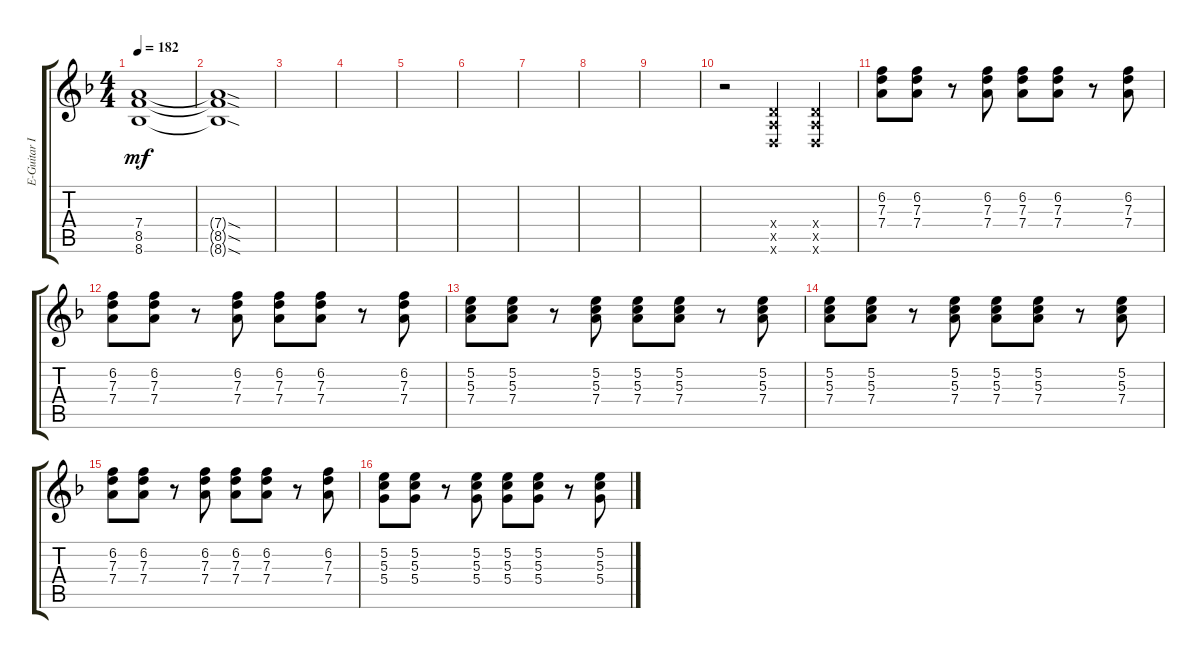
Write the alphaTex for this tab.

\track ("E-Guitar II" "E-Guitar I") {instrument overdrivenguitar}
\staff {score tabs}
\tuning (E4 B3 G3 D3 A2 D2) {hide}
\ts (4 4)
\tempo 182
\clef g2
\ks f
(7.4{t} 8.5{t} 8.6{t}).1{dy mf} |
(7.4{sod t} 8.5{sod t} 8.6{sod t}).1 |
|
|
|
|
|
|
|
r.2 (0.4{x} 0.5{x} 0.6{x}).4 (0.4{x} 0.5{x} 0.6{x}).4 |
(6.2 7.3 7.4).8 (6.2 7.3 7.4).8 r.8 (6.2 7.3 7.4).8 (6.2 7.3 7.4).8 (6.2 7.3 7.4).8 r.8 (6.2 7.3 7.4).8 |
(6.2 7.3 7.4).8 (6.2 7.3 7.4).8 r.8 (6.2 7.3 7.4).8 (6.2 7.3 7.4).8 (6.2 7.3 7.4).8 r.8 (6.2 7.3 7.4).8 |
(5.2 5.3 7.4).8 (5.2 5.3 7.4).8 r.8 (5.2 5.3 7.4).8 (5.2 5.3 7.4).8 (5.2 5.3 7.4).8 r.8 (5.2 5.3 7.4).8 |
(5.2 5.3 7.4).8 (5.2 5.3 7.4).8 r.8 (5.2 5.3 7.4).8 (5.2 5.3 7.4).8 (5.2 5.3 7.4).8 r.8 (5.2 5.3 7.4).8 |
(6.2 7.3 7.4).8 (6.2 7.3 7.4).8 r.8 (6.2 7.3 7.4).8 (6.2 7.3 7.4).8 (6.2 7.3 7.4).8 r.8 (6.2 7.3 7.4).8 |
(5.2 5.3 5.4).8 (5.2 5.3 5.4).8 r.8 (5.2 5.3 5.4).8 (5.2 5.3 5.4).8 (5.2 5.3 5.4).8 r.8 (5.2 5.3 5.4).8
